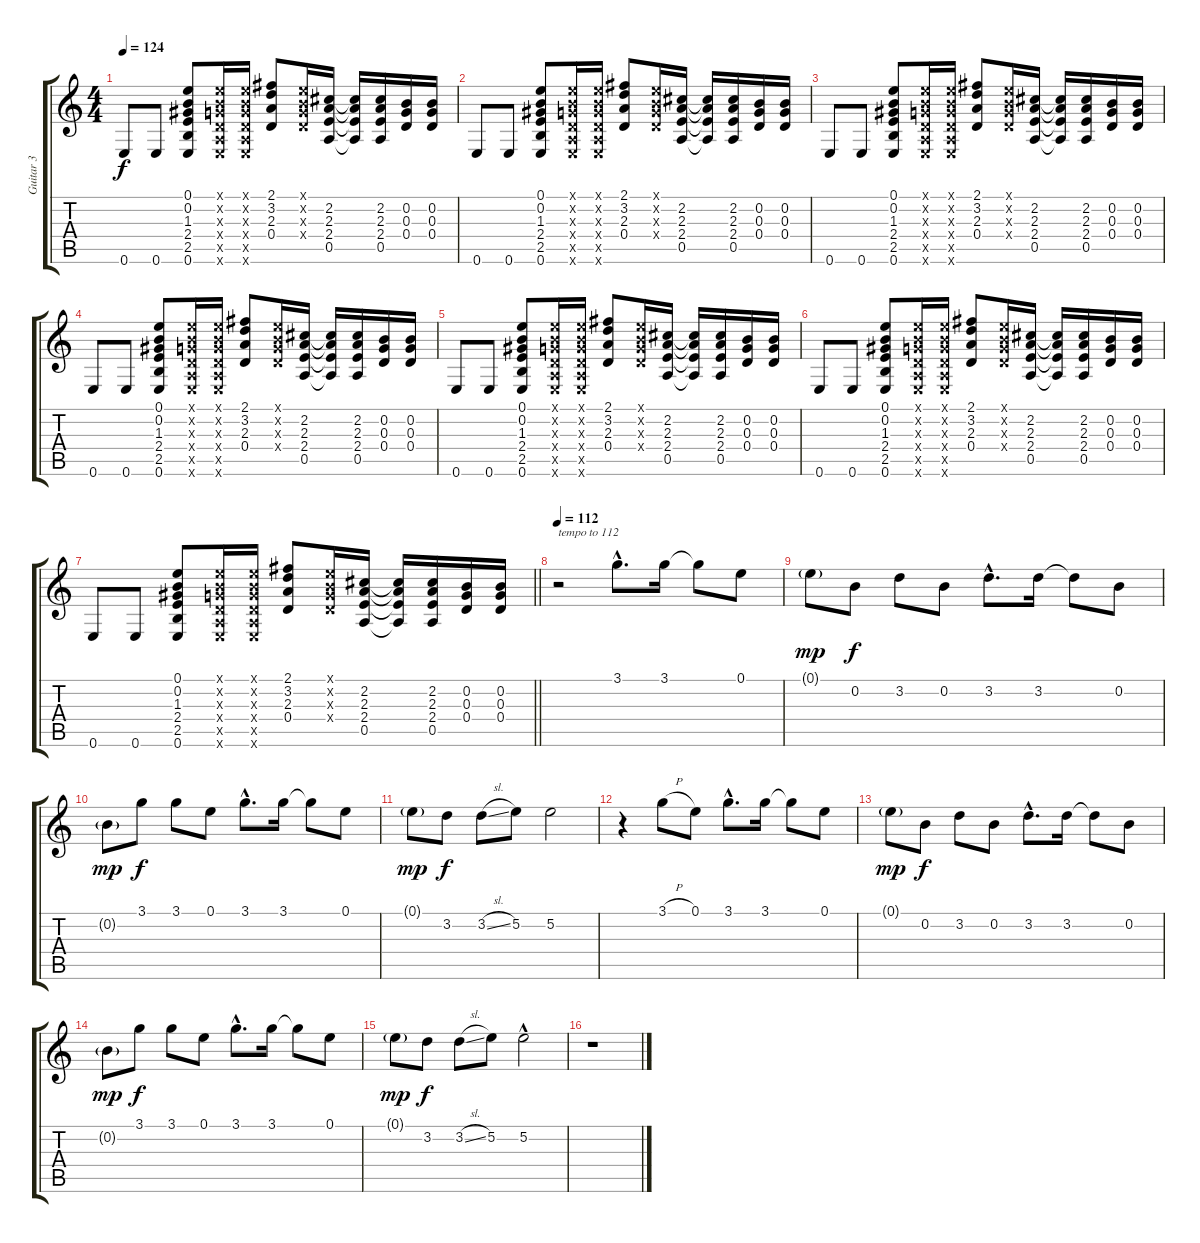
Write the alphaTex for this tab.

\track ("Guitar 3" "Guitar 3") {instrument acousticguitarnylon}
\staff {score tabs}
\tuning (E4 B3 G3 D3 A2 E2) {hide}
\ts (4 4)
\tempo 124
\clef g2
\ks c
0.6.8{dy f} 0.6.8 (0.1 0.2 1.3 2.4 2.5 0.6).8 (0.1{x} 0.2{x} 0.3{x} 0.4{x} 0.5{x} 0.6{x}).16 (0.1{x} 0.2{x} 0.3{x} 0.4{x} 0.5{x} 0.6{x}).16 (2.1 3.2 2.3 0.4).8 (0.1{x} 0.2{x} 0.3{x} 0.4{x}).16 (2.2 2.3 2.4 0.5).16 (2.2{t} 2.3{t} 2.4{t} 0.5{t}).16 (2.2 2.3 2.4 0.5).16 (0.2 0.3 0.4).16 (0.2 0.3 0.4).16 |
0.6.8 0.6.8 (0.1 0.2 1.3 2.4 2.5 0.6).8 (0.1{x} 0.2{x} 0.3{x} 0.4{x} 0.5{x} 0.6{x}).16 (0.1{x} 0.2{x} 0.3{x} 0.4{x} 0.5{x} 0.6{x}).16 (2.1 3.2 2.3 0.4).8 (0.1{x} 0.2{x} 0.3{x} 0.4{x}).16 (2.2 2.3 2.4 0.5).16 (2.2{t} 2.3{t} 2.4{t} 0.5{t}).16 (2.2 2.3 2.4 0.5).16 (0.2 0.3 0.4).16 (0.2 0.3 0.4).16 |
0.6.8 0.6.8 (0.1 0.2 1.3 2.4 2.5 0.6).8 (0.1{x} 0.2{x} 0.3{x} 0.4{x} 0.5{x} 0.6{x}).16 (0.1{x} 0.2{x} 0.3{x} 0.4{x} 0.5{x} 0.6{x}).16 (2.1 3.2 2.3 0.4).8 (0.1{x} 0.2{x} 0.3{x} 0.4{x}).16 (2.2 2.3 2.4 0.5).16 (2.2{t} 2.3{t} 2.4{t} 0.5{t}).16 (2.2 2.3 2.4 0.5).16 (0.2 0.3 0.4).16 (0.2 0.3 0.4).16 |
0.6.8 0.6.8 (0.1 0.2 1.3 2.4 2.5 0.6).8 (0.1{x} 0.2{x} 0.3{x} 0.4{x} 0.5{x} 0.6{x}).16 (0.1{x} 0.2{x} 0.3{x} 0.4{x} 0.5{x} 0.6{x}).16 (2.1 3.2 2.3 0.4).8 (0.1{x} 0.2{x} 0.3{x} 0.4{x}).16 (2.2 2.3 2.4 0.5).16 (2.2{t} 2.3{t} 2.4{t} 0.5{t}).16 (2.2 2.3 2.4 0.5).16 (0.2 0.3 0.4).16 (0.2 0.3 0.4).16 |
0.6.8 0.6.8 (0.1 0.2 1.3 2.4 2.5 0.6).8 (0.1{x} 0.2{x} 0.3{x} 0.4{x} 0.5{x} 0.6{x}).16 (0.1{x} 0.2{x} 0.3{x} 0.4{x} 0.5{x} 0.6{x}).16 (2.1 3.2 2.3 0.4).8 (0.1{x} 0.2{x} 0.3{x} 0.4{x}).16 (2.2 2.3 2.4 0.5).16 (2.2{t} 2.3{t} 2.4{t} 0.5{t}).16 (2.2 2.3 2.4 0.5).16 (0.2 0.3 0.4).16 (0.2 0.3 0.4).16 |
0.6.8 0.6.8 (0.1 0.2 1.3 2.4 2.5 0.6).8 (0.1{x} 0.2{x} 0.3{x} 0.4{x} 0.5{x} 0.6{x}).16 (0.1{x} 0.2{x} 0.3{x} 0.4{x} 0.5{x} 0.6{x}).16 (2.1 3.2 2.3 0.4).8 (0.1{x} 0.2{x} 0.3{x} 0.4{x}).16 (2.2 2.3 2.4 0.5).16 (2.2{t} 2.3{t} 2.4{t} 0.5{t}).16 (2.2 2.3 2.4 0.5).16 (0.2 0.3 0.4).16 (0.2 0.3 0.4).16 |
\barLineRight lightlight
0.6.8 0.6.8 (0.1 0.2 1.3 2.4 2.5 0.6).8 (0.1{x} 0.2{x} 0.3{x} 0.4{x} 0.5{x} 0.6{x}).16 (0.1{x} 0.2{x} 0.3{x} 0.4{x} 0.5{x} 0.6{x}).16 (2.1 3.2 2.3 0.4).8 (0.1{x} 0.2{x} 0.3{x} 0.4{x}).16 (2.2 2.3 2.4 0.5).16 (2.2{t} 2.3{t} 2.4{t} 0.5{t}).16 (2.2 2.3 2.4 0.5).16 (0.2 0.3 0.4).16 (0.2 0.3 0.4).16 |
\tempo 112
r.2{txt "tempo to 112"} 3.1{hac}.8{d} 3.1.16 3.1{t}.8 0.1.8 |
0.1{g}.8{dy mp} 0.2.8{dy f} 3.2.8 0.2.8 3.2{hac}.8{d} 3.2.16 3.2{t}.8 0.2.8 |
0.2{g}.8{dy mp} 3.1.8{dy f} 3.1.8 0.1.8 3.1{hac}.8{d} 3.1.16 3.1{t}.8 0.1.8 |
0.1{g}.8{dy mp} 3.2.8{dy f} 3.2{sl}.8 5.2.8 5.2.2 |
r.4 3.1{h}.8 0.1.8 3.1{hac}.8{d} 3.1.16 3.1{t}.8 0.1.8 |
0.1{g}.8{dy mp} 0.2.8{dy f} 3.2.8 0.2.8 3.2{hac}.8{d} 3.2.16 3.2{t}.8 0.2.8 |
0.2{g}.8{dy mp} 3.1.8{dy f} 3.1.8 0.1.8 3.1{hac}.8{d} 3.1.16 3.1{t}.8 0.1.8 |
0.1{g}.8{dy mp} 3.2.8{dy f} 3.2{sl}.8 5.2.8 5.2{hac}.2 |
r.1
